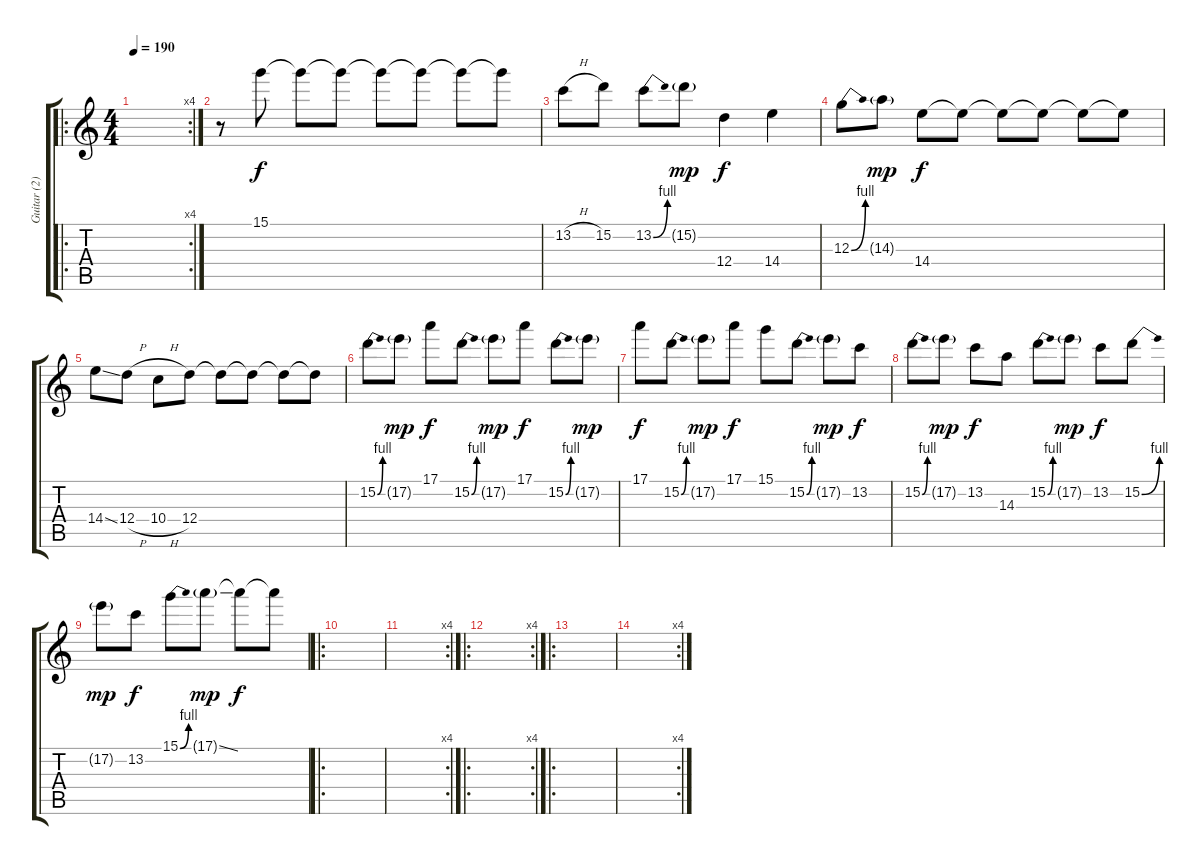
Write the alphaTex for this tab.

\track ("Guitar (2) (Solo)" "Guitar (2)") {instrument distortionguitar}
\staff {score tabs}
\tuning (E4 B3 G3 D3 A2 E2) {hide}
\ro
\rc 4
\ts (4 4)
\tempo 190
\clef g2
\ks c
|
r.8 15.1.8 15.1{t}.8 15.1{t}.8 15.1{t}.8 15.1{t}.8 15.1{t}.8 15.1{t}.8 |
13.2{h}.8 15.2.8 13.2{be (bend 0 0 60 4)}.8 15.2{g}.8{dy mp} 12.4.4{dy f} 14.4.4 |
12.3{be (bend 0 0 60 4)}.8 14.3{g}.8{dy mp} 14.4.8{dy f} 14.4{t}.8 14.4{t}.8 14.4{t}.8 14.4{t}.8 14.4{t}.8 |
14.4{ss}.8 12.4{h}.8 10.4{h}.8 12.4.8 12.4{t}.8 12.4{t}.8 12.4{t}.8 12.4{t}.8 |
15.2{be (bend 0 0 60 4)}.8 17.2{g}.8{dy mp} 17.1.8{dy f} 15.2{be (bend 0 0 60 4)}.8 17.2{g}.8{dy mp} 17.1.8{dy f} 15.2{be (bend 0 0 60 4)}.8 17.2{g}.8{dy mp} |
17.1.8{dy f} 15.2{be (bend 0 0 60 4)}.8 17.2{g}.8{dy mp} 17.1.8{dy f} 15.1.8 15.2{be (bend 0 0 60 4)}.8 17.2{g}.8{dy mp} 13.2.8{dy f} |
15.2{be (bend 0 0 60 4)}.8 17.2{g}.8{dy mp} 13.2.8{dy f} 14.3.8 15.2{be (bend 0 0 60 4)}.8 17.2{g}.8{dy mp} 13.2.8{dy f} 15.2{be (bend 0 0 60 4)}.8 |
17.2{g}.8{dy mp} 13.2.8{dy f} 15.1{be (bend 0 0 60 4)}.8 17.1{ss g}.8{dy mp} 17.1{t}.8{dy f} 17.1{t}.8 |
\ro
|
\rc 4
|
\ro
\rc 4
|
\ro
|
\rc 4
